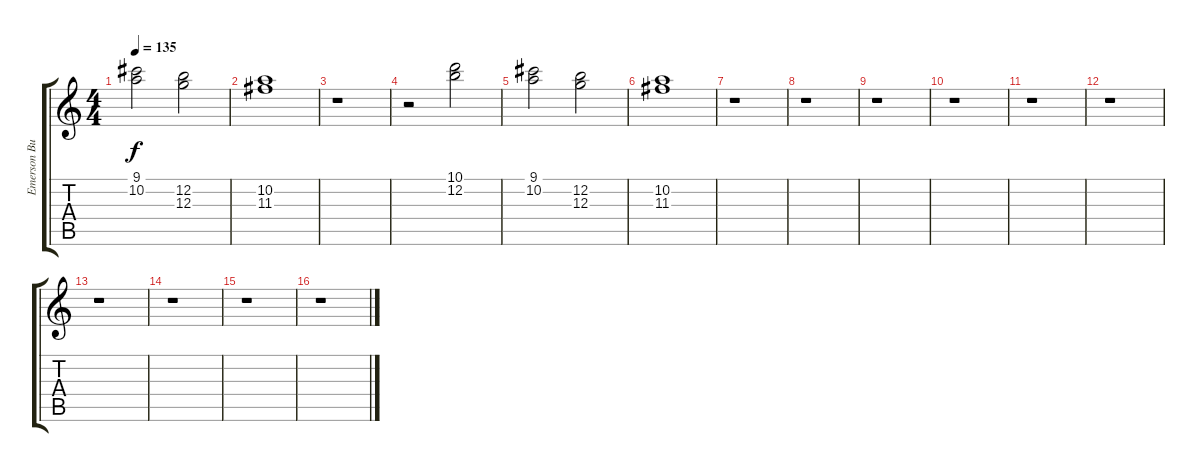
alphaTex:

\track ("Emerson Burton" "Emerson Bu") {instrument acousticguitarsteel}
\staff {score tabs}
\tuning (E4 B3 G3 D3 A2 E2) {hide}
\ts (4 4)
\tempo 135
\clef g2
\ks c
(9.1 10.2).2{dy f} (12.2 12.3).2 |
(10.2 11.3).1 |
r.1 |
r.2 (10.1 12.2).2 |
(9.1 10.2).2 (12.2 12.3).2 |
(10.2 11.3).1 |
r.1 |
r.1 |
r.1 |
r.1 |
r.1 |
r.1 |
r.1 |
r.1 |
r.1 |
r.1
